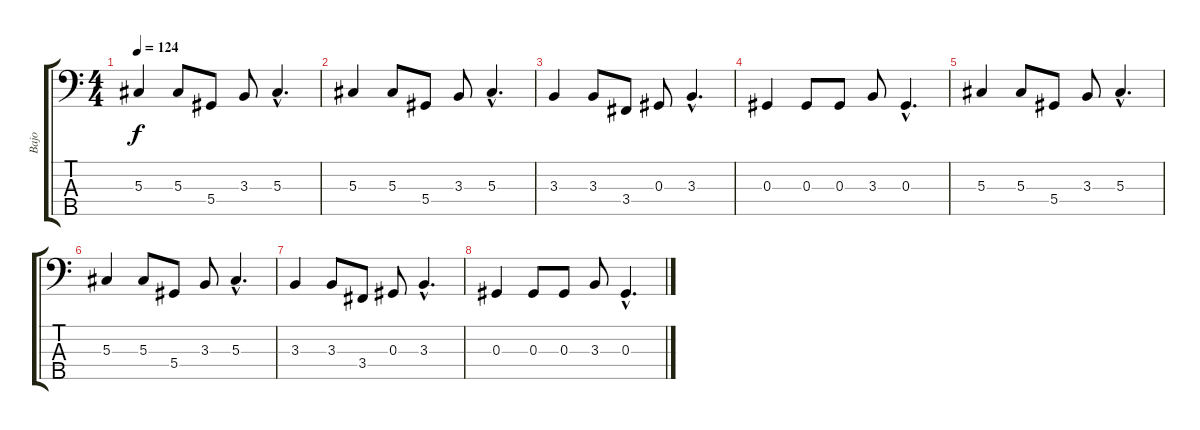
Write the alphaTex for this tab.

\track ("Bajo" "Bajo") {instrument electricbassfinger}
\staff {score tabs}
\tuning (Gb2 Db2 Ab1 Eb1 Bb0) {hide}
\ts (4 4)
\tempo 124
\clef f4
\ks c
5.3.4{dy f} 5.3.8 5.4.8 3.3.8 5.3{hac}.4{d} |
5.3.4 5.3.8 5.4.8 3.3.8 5.3{hac}.4{d} |
3.3.4 3.3.8 3.4.8 0.3.8 3.3{hac}.4{d} |
0.3.4 0.3.8 0.3.8 3.3.8 0.3{hac}.4{d} |
5.3.4 5.3.8 5.4.8 3.3.8 5.3{hac}.4{d} |
5.3.4 5.3.8 5.4.8 3.3.8 5.3{hac}.4{d} |
3.3.4 3.3.8 3.4.8 0.3.8 3.3{hac}.4{d} |
0.3.4 0.3.8 0.3.8 3.3.8 0.3{hac}.4{d}
